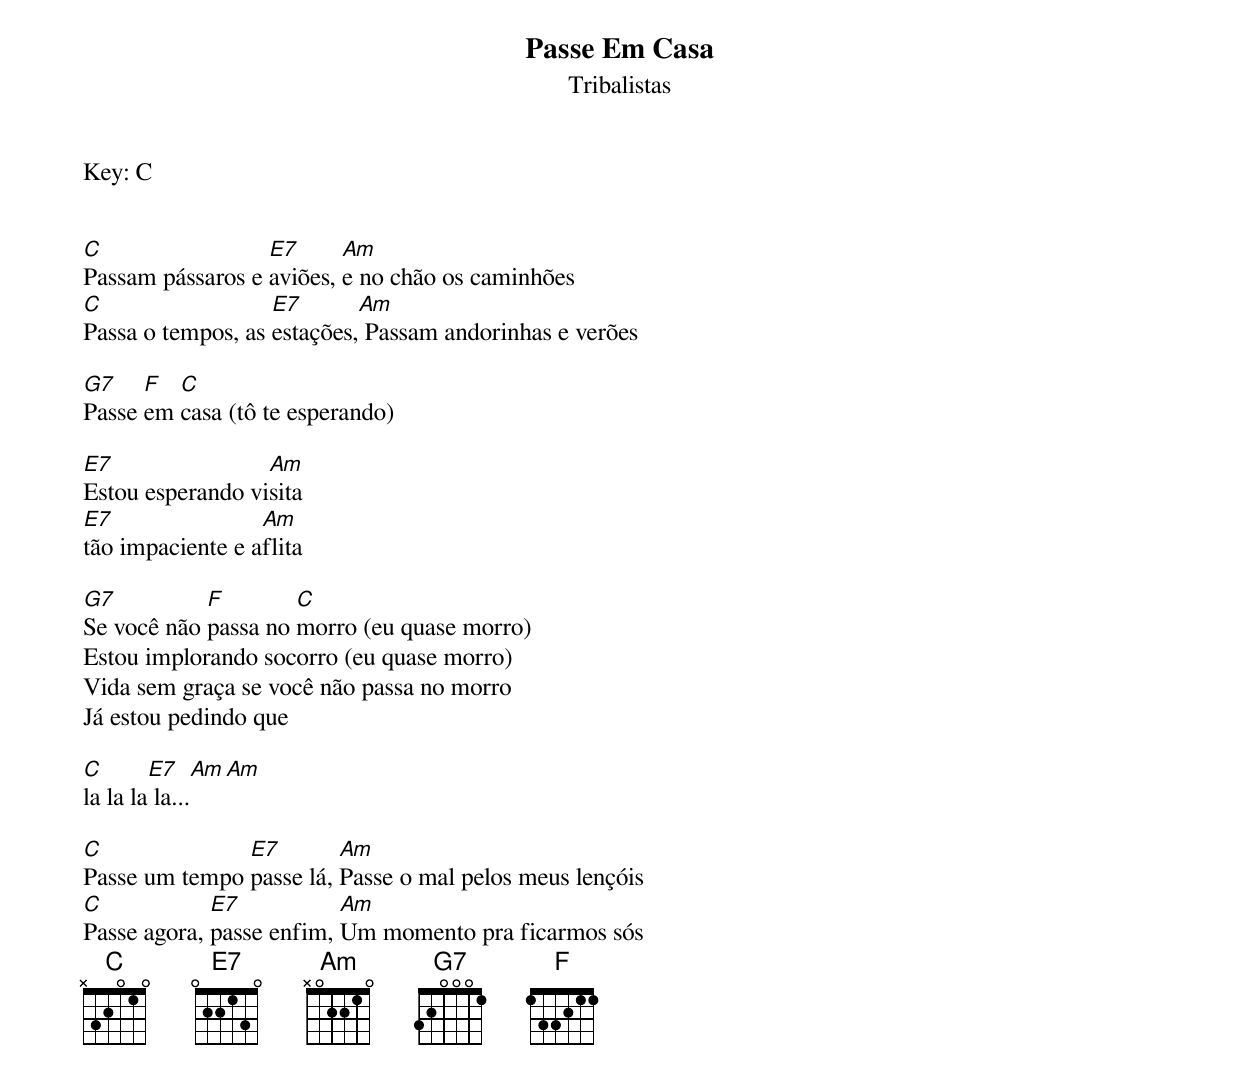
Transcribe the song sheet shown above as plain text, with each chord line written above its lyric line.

Passe Em Casa
Tribalistas
Key: C


C                 E7      Am
Passam pássaros e aviões, e no chão os caminhões
C                  E7       Am
Passa o tempos, as estações, Passam andorinhas e verões

G7    F  C
Passe em casa (tô te esperando)

E7                Am
Estou esperando visita
E7                Am
tão impaciente e aflita

G7          F        C
Se você não passa no morro (eu quase morro)
Estou implorando socorro (eu quase morro)
Vida sem graça se você não passa no morro
Já estou pedindo que

C       E7      Am    Am
la la la la...

C              E7        Am
Passe um tempo passe lá, Passe o mal pelos meus lençóis
C            E7           Am
Passe agora, passe enfim, Um momento pra ficarmos sós
